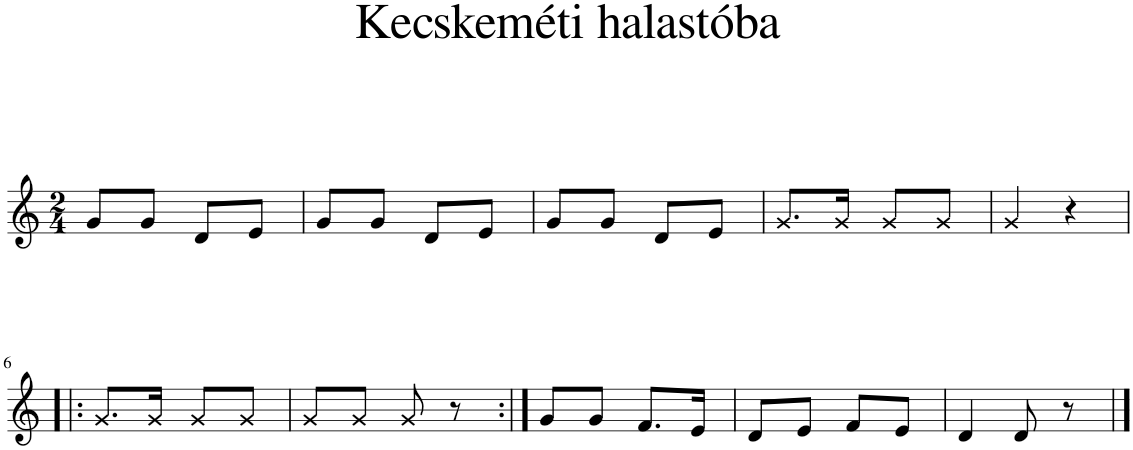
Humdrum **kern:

**kern
*part1
*staff1
*I"Piano
*I'Pno
*clefG2
*k[]
*M2/4
=1
8g/L
8g/J
8d/L
8e/J
=2
8g/L
8g/J
8d/L
8e/J
=3
8g/L
8g/J
8d/L
8e/J
=4
8.g/L
16g/Jk
8g/L
8g/J
=5
4g/
4r
!!LO:LB:g=z
=6!|:
8.g/L
16g/Jk
8g/L
8g/J
=7
8g/L
8g/J
8g/
8r
=8:|!
8g/L
8g/J
8.f/L
16e/Jk
=9
8d/L
8e/J
8f/L
8e/J
=10
4d/
8d/
8r
==
*-
